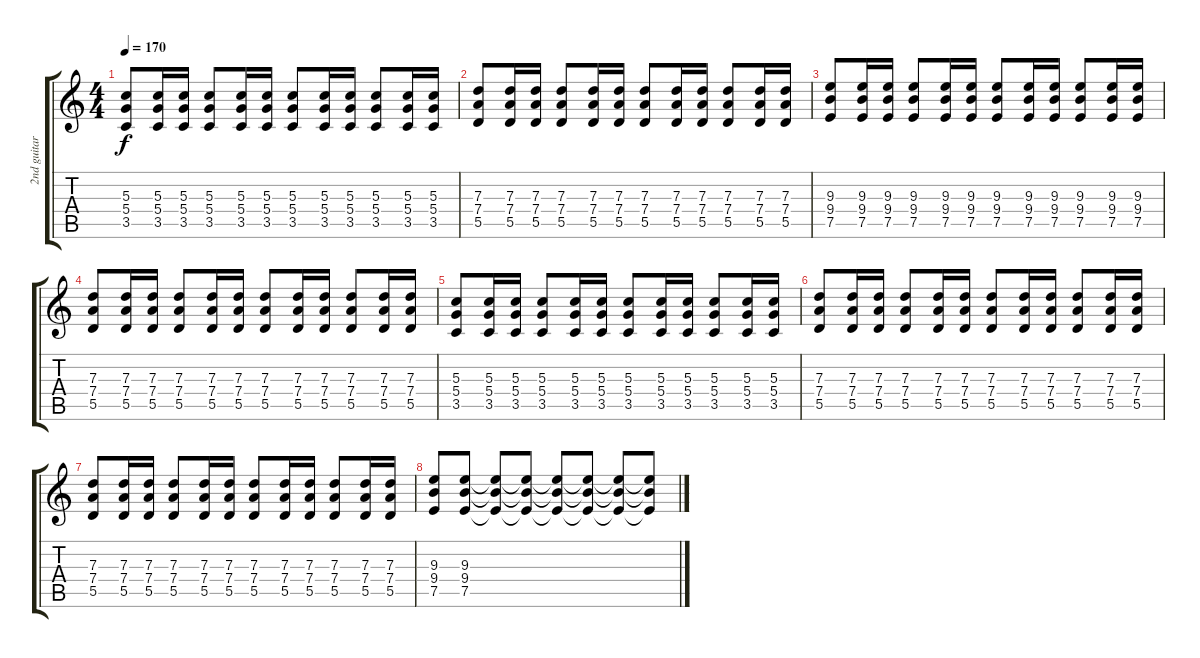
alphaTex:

\track ("2nd guitar" "2nd guitar") {instrument distortionguitar}
\staff {score tabs}
\tuning (E4 B3 G3 D3 A2 E2) {hide}
\ts (4 4)
\tempo 170
\clef g2
\ks c
(5.3 5.4 3.5).8{dy f} (5.3 5.4 3.5).16 (5.3 5.4 3.5).16 (5.3 5.4 3.5).8 (5.3 5.4 3.5).16 (5.3 5.4 3.5).16 (5.3 5.4 3.5).8 (5.3 5.4 3.5).16 (5.3 5.4 3.5).16 (5.3 5.4 3.5).8 (5.3 5.4 3.5).16 (5.3 5.4 3.5).16 |
(7.3 7.4 5.5).8 (7.3 7.4 5.5).16 (7.3 7.4 5.5).16 (7.3 7.4 5.5).8 (7.3 7.4 5.5).16 (7.3 7.4 5.5).16 (7.3 7.4 5.5).8 (7.3 7.4 5.5).16 (7.3 7.4 5.5).16 (7.3 7.4 5.5).8 (7.3 7.4 5.5).16 (7.3 7.4 5.5).16 |
(9.3 9.4 7.5).8 (9.3 9.4 7.5).16 (9.3 9.4 7.5).16 (9.3 9.4 7.5).8 (9.3 9.4 7.5).16 (9.3 9.4 7.5).16 (9.3 9.4 7.5).8 (9.3 9.4 7.5).16 (9.3 9.4 7.5).16 (9.3 9.4 7.5).8 (9.3 9.4 7.5).16 (9.3 9.4 7.5).16 |
(7.3 7.4 5.5).8 (7.3 7.4 5.5).16 (7.3 7.4 5.5).16 (7.3 7.4 5.5).8 (7.3 7.4 5.5).16 (7.3 7.4 5.5).16 (7.3 7.4 5.5).8 (7.3 7.4 5.5).16 (7.3 7.4 5.5).16 (7.3 7.4 5.5).8 (7.3 7.4 5.5).16 (7.3 7.4 5.5).16 |
(5.3 5.4 3.5).8 (5.3 5.4 3.5).16 (5.3 5.4 3.5).16 (5.3 5.4 3.5).8 (5.3 5.4 3.5).16 (5.3 5.4 3.5).16 (5.3 5.4 3.5).8 (5.3 5.4 3.5).16 (5.3 5.4 3.5).16 (5.3 5.4 3.5).8 (5.3 5.4 3.5).16 (5.3 5.4 3.5).16 |
(7.3 7.4 5.5).8 (7.3 7.4 5.5).16 (7.3 7.4 5.5).16 (7.3 7.4 5.5).8 (7.3 7.4 5.5).16 (7.3 7.4 5.5).16 (7.3 7.4 5.5).8 (7.3 7.4 5.5).16 (7.3 7.4 5.5).16 (7.3 7.4 5.5).8 (7.3 7.4 5.5).16 (7.3 7.4 5.5).16 |
(7.3 7.4 5.5).8 (7.3 7.4 5.5).16 (7.3 7.4 5.5).16 (7.3 7.4 5.5).8 (7.3 7.4 5.5).16 (7.3 7.4 5.5).16 (7.3 7.4 5.5).8 (7.3 7.4 5.5).16 (7.3 7.4 5.5).16 (7.3 7.4 5.5).8 (7.3 7.4 5.5).16 (7.3 7.4 5.5).16 |
(9.3 9.4 7.5).8 (9.3 9.4 7.5).8{volume 13} (9.3{t} 9.4{t} 7.5{t}).8{volume 10} (9.3{t} 9.4{t} 7.5{t}).8{volume 8} (9.3{t} 9.4{t} 7.5{t}).8{volume 5} (9.3{t} 9.4{t} 7.5{t}).8{volume 4} (9.3{t} 9.4{t} 7.5{t}).8{volume 2} (9.3{t} 9.4{t} 7.5{t}).8{volume 0}
